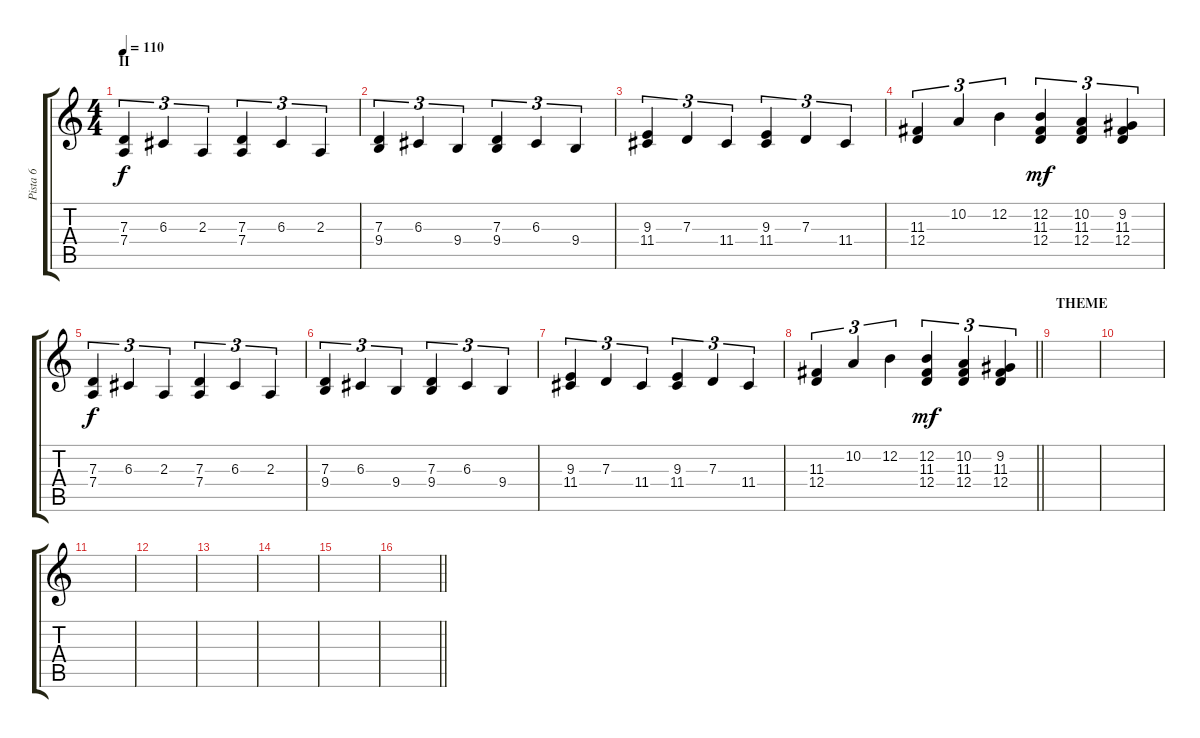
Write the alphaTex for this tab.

\track ("Pista 6" "Pista 6") {instrument accordion}
\staff {score tabs}
\tuning (E4 B3 G3 D3 A2 E2) {hide}
\ts (4 4)
\section ("" "II")
\tempo 110
\clef g2
\ks c
(7.3 7.4).4{tu (3 2) dy f} 6.3.4{tu (3 2)} 2.3.4{tu (3 2)} (7.3 7.4).4{tu (3 2)} 6.3.4{tu (3 2)} 2.3.4{tu (3 2)} |
(7.3 9.4).4{tu (3 2)} 6.3.4{tu (3 2)} 9.4.4{tu (3 2)} (7.3 9.4).4{tu (3 2)} 6.3.4{tu (3 2)} 9.4.4{tu (3 2)} |
(9.3 11.4).4{tu (3 2)} 7.3.4{tu (3 2)} 11.4.4{tu (3 2)} (9.3 11.4).4{tu (3 2)} 7.3.4{tu (3 2)} 11.4.4{tu (3 2)} |
(11.3 12.4).4{tu (3 2)} 10.2.4{tu (3 2)} 12.2.4{tu (3 2)} (12.2 11.3 12.4).4{tu (3 2) dy mf} (10.2 11.3 12.4).4{tu (3 2)} (9.2 11.3 12.4).4{tu (3 2)} |
(7.3 7.4).4{tu (3 2) dy f} 6.3.4{tu (3 2)} 2.3.4{tu (3 2)} (7.3 7.4).4{tu (3 2)} 6.3.4{tu (3 2)} 2.3.4{tu (3 2)} |
(7.3 9.4).4{tu (3 2)} 6.3.4{tu (3 2)} 9.4.4{tu (3 2)} (7.3 9.4).4{tu (3 2)} 6.3.4{tu (3 2)} 9.4.4{tu (3 2)} |
(9.3 11.4).4{tu (3 2)} 7.3.4{tu (3 2)} 11.4.4{tu (3 2)} (9.3 11.4).4{tu (3 2)} 7.3.4{tu (3 2)} 11.4.4{tu (3 2)} |
\barLineRight lightlight
(11.3 12.4).4{tu (3 2)} 10.2.4{tu (3 2)} 12.2.4{tu (3 2)} (12.2 11.3 12.4).4{tu (3 2) dy mf} (10.2 11.3 12.4).4{tu (3 2)} (9.2 11.3 12.4).4{tu (3 2)} |
\section ("" "THEME")
|
|
|
|
|
|
|
\barLineRight lightlight
